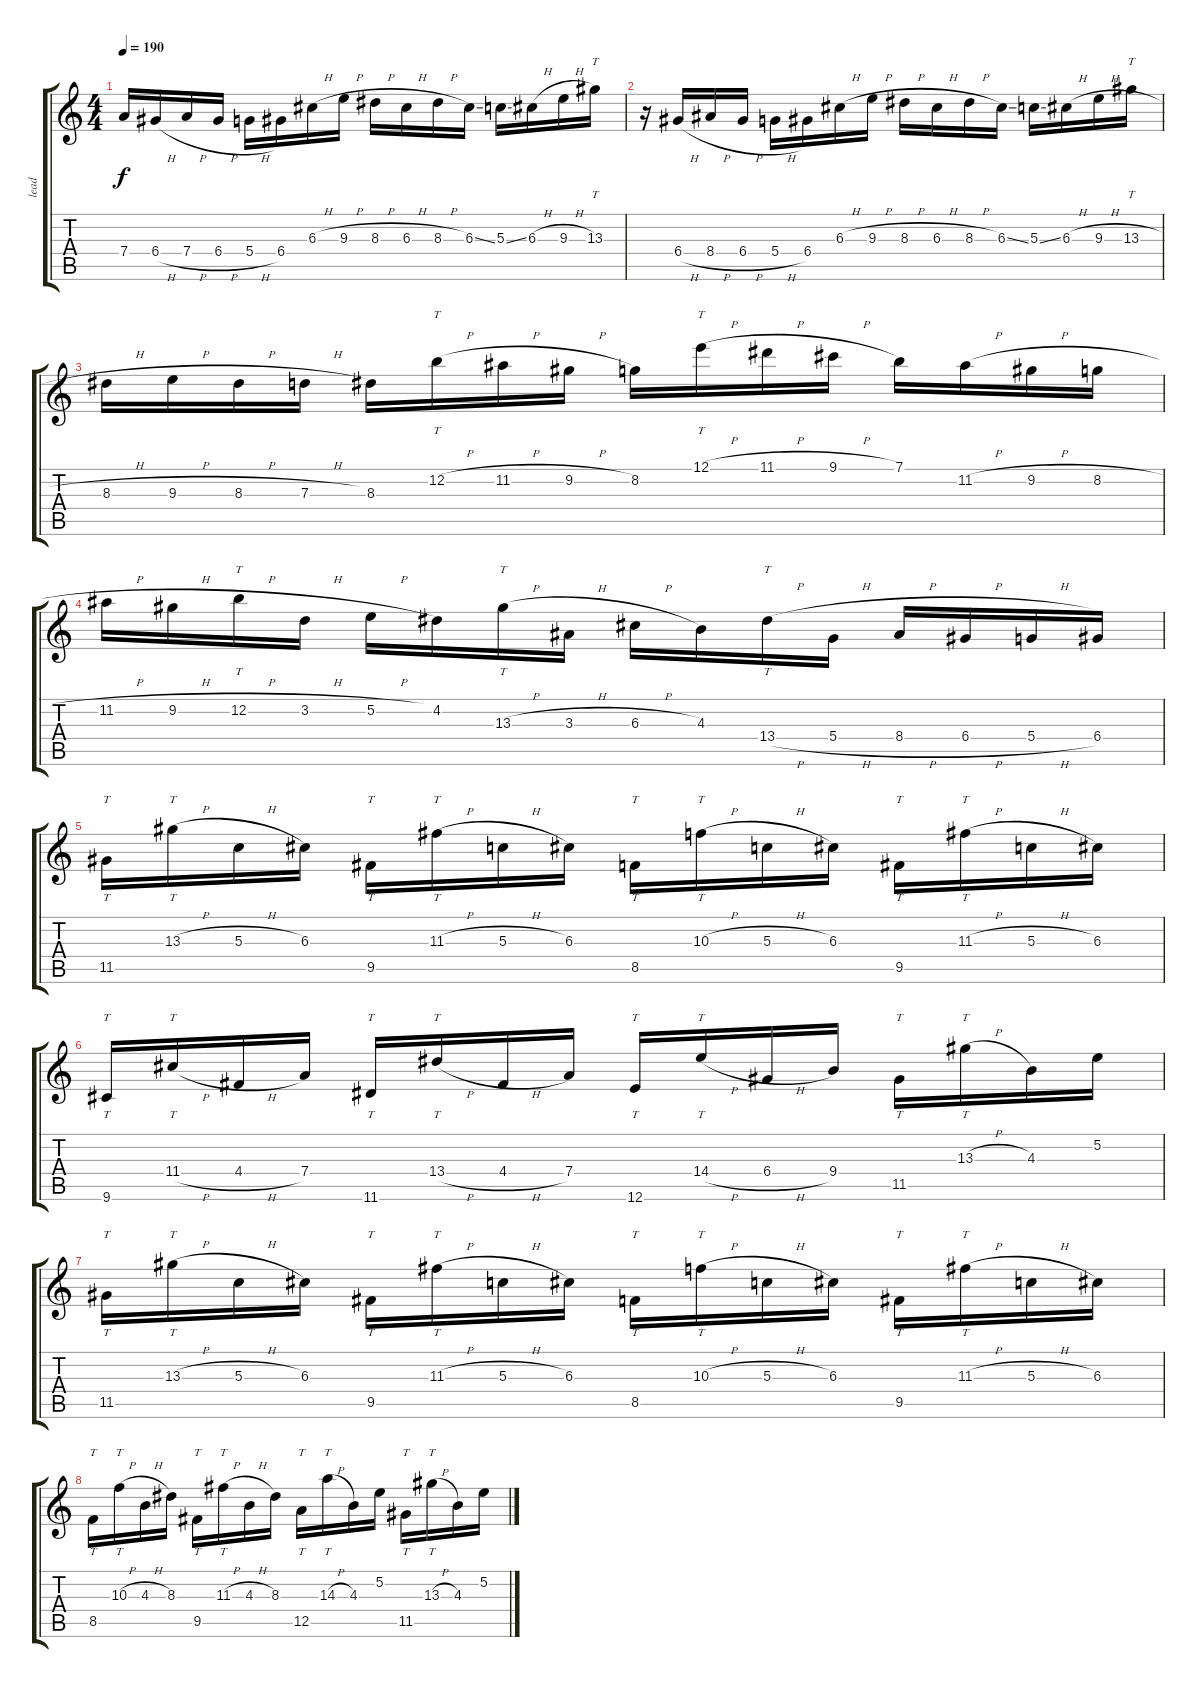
\track ("lead" "lead") {instrument distortionguitar}
\staff {score tabs}
\tuning (E4 B3 G3 D3 A2 E2) {hide}
\ts (4 4)
\tempo 190
\clef g2
\ks c
7.4{t}.16{dy f} 6.4{h}.16 7.4{h}.16 6.4{h}.16 5.4{h}.16 6.4.16 6.3{h}.16 9.3{h}.16 8.3{h}.16 6.3{h}.16 8.3{h}.16 6.3{ss}.16 5.3{ss}.16 6.3{h}.16 9.3{h}.16 13.3.16{tt} |
r.16 6.4{h}.16 8.4{h}.16 6.4{h}.16 5.4{h}.16 6.4.16 6.3{h}.16 9.3{h}.16 8.3{h}.16 6.3{h}.16 8.3{h}.16 6.3{ss}.16 5.3{ss}.16 6.3{h}.16 9.3{h}.16 13.3{h}.16{tt} |
8.3{h}.16 9.3{h}.16 8.3{h}.16 7.3{h}.16 8.3.16 12.2{h}.16{tt} 11.2{h}.16 9.2{h}.16 8.2.16 12.1{h}.16{tt} 11.1{h}.16 9.1{h}.16 7.1.16 11.2{h}.16 9.2{h}.16 8.2{h}.16 |
11.2{h}.16 9.2{h}.16 12.2{h}.16{tt} 3.2{h}.16 5.2{h}.16 4.2.16 13.3{h}.16{tt} 3.3{h}.16 6.3{h}.16 4.3.16 13.4{h}.16{tt} 5.4{h}.16 8.4{h}.16 6.4{h}.16 5.4{h}.16 6.4.16 |
11.5.16{tt} 13.3{h}.16{tt} 5.3{h}.16 6.3.16 9.5.16{tt} 11.3{h}.16{tt} 5.3{h}.16 6.3.16 8.5.16{tt} 10.3{h}.16{tt} 5.3{h}.16 6.3.16 9.5.16{tt} 11.3{h}.16{tt} 5.3{h}.16 6.3.16 |
9.6.16{tt} 11.4{h}.16{tt} 4.4{h}.16 7.4.16 11.6.16{tt} 13.4{h}.16{tt} 4.4{h}.16 7.4.16 12.6.16{tt} 14.4{h}.16{tt} 6.4{h}.16 9.4.16 11.5.16{tt} 13.3{h}.16{tt} 4.3.16 5.2.16 |
11.5.16{tt} 13.3{h}.16{tt} 5.3{h}.16 6.3.16 9.5.16{tt} 11.3{h}.16{tt} 5.3{h}.16 6.3.16 8.5.16{tt} 10.3{h}.16{tt} 5.3{h}.16 6.3.16 9.5.16{tt} 11.3{h}.16{tt} 5.3{h}.16 6.3.16 |
8.5.16{tt} 10.3{h}.16{tt} 4.3{h}.16 8.3.16 9.5.16{tt} 11.3{h}.16{tt} 4.3{h}.16 8.3.16 12.5.16{tt} 14.3{h}.16{tt} 4.3.16 5.2.16 11.5.16{tt} 13.3{h}.16{tt} 4.3.16 5.2.16
